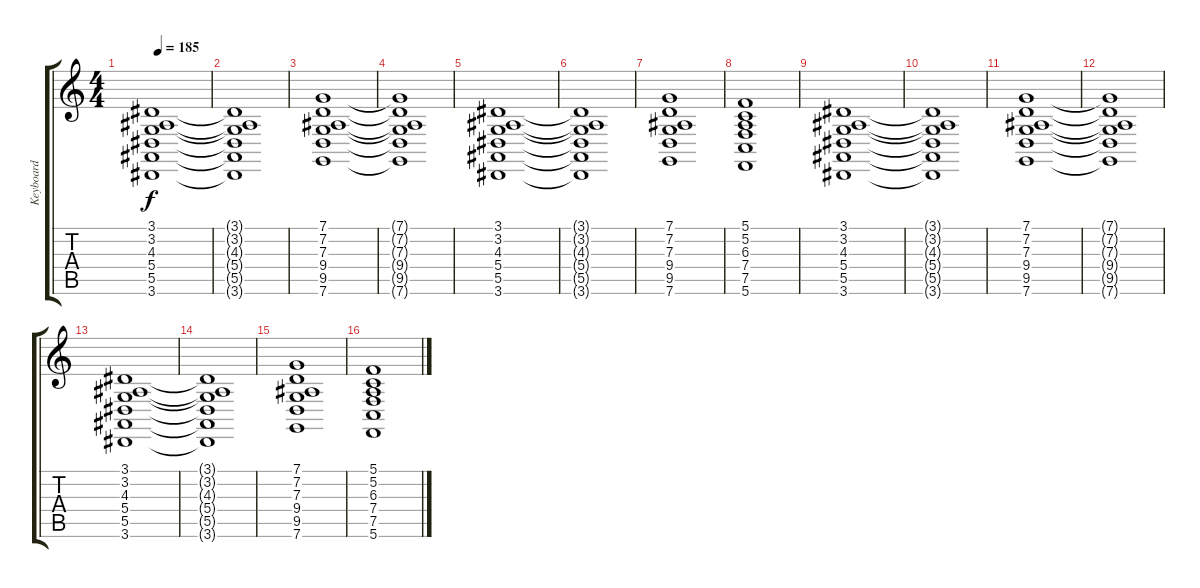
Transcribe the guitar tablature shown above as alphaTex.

\track ("Keyboard" "Keyboard") {instrument fx7echoes}
\staff {score tabs}
\tuning (C4 G3 Eb3 Bb2 F2 C2) {hide}
\ts (4 4)
\tempo 185
\clef g2
\ks c
(3.1 3.2 4.3 5.4 5.5 3.6).1{dy f volume 10} |
(3.1{t} 3.2{t} 4.3{t} 5.4{t} 5.5{t} 3.6{t}).1 |
(7.1 7.2 7.3 9.4 9.5 7.6).1 |
(7.1{t} 7.2{t} 7.3{t} 9.4{t} 9.5{t} 7.6{t}).1 |
(3.1 3.2 4.3 5.4 5.5 3.6).1 |
(3.1{t} 3.2{t} 4.3{t} 5.4{t} 5.5{t} 3.6{t}).1 |
(7.1 7.2 7.3 9.4 9.5 7.6).1 |
(5.1 5.2 6.3 7.4 7.5 5.6).1 |
(3.1 3.2 4.3 5.4 5.5 3.6).1 |
(3.1{t} 3.2{t} 4.3{t} 5.4{t} 5.5{t} 3.6{t}).1 |
(7.1 7.2 7.3 9.4 9.5 7.6).1 |
(7.1{t} 7.2{t} 7.3{t} 9.4{t} 9.5{t} 7.6{t}).1 |
(3.1 3.2 4.3 5.4 5.5 3.6).1 |
(3.1{t} 3.2{t} 4.3{t} 5.4{t} 5.5{t} 3.6{t}).1 |
(7.1 7.2 7.3 9.4 9.5 7.6).1 |
(5.1 5.2 6.3 7.4 7.5 5.6).1
